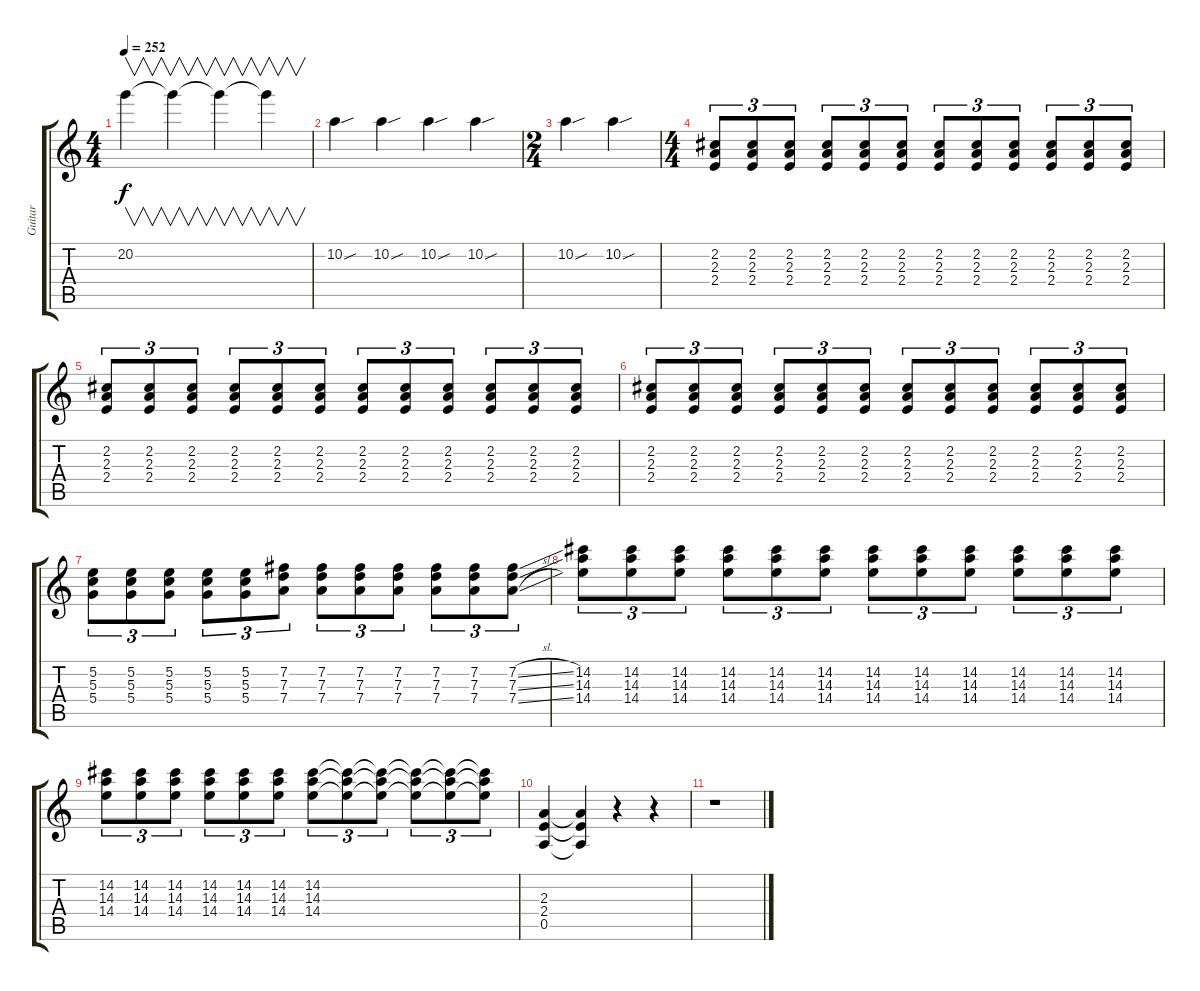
\track ("Guitar" "Guitar") {instrument distortionguitar}
\staff {score tabs}
\tuning (E4 B3 G3 D3 A2 E2) {hide}
\ts (4 4)
\tempo 252
\clef g2
\ks c
20.2.4{v dy f} 20.2{t}.4{v} 20.2{t}.4{v} 20.2{t}.4{v} |
10.2{sou}.4 10.2{sou}.4 10.2{sou}.4 10.2{sou}.4 |
\ts (2 4)
10.2{sou}.4 10.2{sou}.4 |
\ts (4 4)
(2.2 2.3 2.4).8{tu (3 2)} (2.2 2.3 2.4).8{tu (3 2)} (2.2 2.3 2.4).8{tu (3 2)} (2.2 2.3 2.4).8{tu (3 2)} (2.2 2.3 2.4).8{tu (3 2)} (2.2 2.3 2.4).8{tu (3 2)} (2.2 2.3 2.4).8{tu (3 2)} (2.2 2.3 2.4).8{tu (3 2)} (2.2 2.3 2.4).8{tu (3 2)} (2.2 2.3 2.4).8{tu (3 2)} (2.2 2.3 2.4).8{tu (3 2)} (2.2 2.3 2.4).8{tu (3 2)} |
(2.2 2.3 2.4).8{tu (3 2)} (2.2 2.3 2.4).8{tu (3 2)} (2.2 2.3 2.4).8{tu (3 2)} (2.2 2.3 2.4).8{tu (3 2)} (2.2 2.3 2.4).8{tu (3 2)} (2.2 2.3 2.4).8{tu (3 2)} (2.2 2.3 2.4).8{tu (3 2)} (2.2 2.3 2.4).8{tu (3 2)} (2.2 2.3 2.4).8{tu (3 2)} (2.2 2.3 2.4).8{tu (3 2)} (2.2 2.3 2.4).8{tu (3 2)} (2.2 2.3 2.4).8{tu (3 2)} |
(2.2 2.3 2.4).8{tu (3 2)} (2.2 2.3 2.4).8{tu (3 2)} (2.2 2.3 2.4).8{tu (3 2)} (2.2 2.3 2.4).8{tu (3 2)} (2.2 2.3 2.4).8{tu (3 2)} (2.2 2.3 2.4).8{tu (3 2)} (2.2 2.3 2.4).8{tu (3 2)} (2.2 2.3 2.4).8{tu (3 2)} (2.2 2.3 2.4).8{tu (3 2)} (2.2 2.3 2.4).8{tu (3 2)} (2.2 2.3 2.4).8{tu (3 2)} (2.2 2.3 2.4).8{tu (3 2)} |
(5.2 5.3 5.4).8{tu (3 2)} (5.2 5.3 5.4).8{tu (3 2)} (5.2 5.3 5.4).8{tu (3 2)} (5.2 5.3 5.4).8{tu (3 2)} (5.2 5.3 5.4).8{tu (3 2)} (7.2 7.3 7.4).8{tu (3 2)} (7.2 7.3 7.4).8{tu (3 2)} (7.2 7.3 7.4).8{tu (3 2)} (7.2 7.3 7.4).8{tu (3 2)} (7.2 7.3 7.4).8{tu (3 2)} (7.2 7.3 7.4).8{tu (3 2)} (7.2{sl} 7.3{sl} 7.4{sl}).8{tu (3 2)} |
(14.2 14.3 14.4).8{tu (3 2)} (14.2 14.3 14.4).8{tu (3 2)} (14.2 14.3 14.4).8{tu (3 2)} (14.2 14.3 14.4).8{tu (3 2)} (14.2 14.3 14.4).8{tu (3 2)} (14.2 14.3 14.4).8{tu (3 2)} (14.2 14.3 14.4).8{tu (3 2)} (14.2 14.3 14.4).8{tu (3 2)} (14.2 14.3 14.4).8{tu (3 2)} (14.2 14.3 14.4).8{tu (3 2)} (14.2 14.3 14.4).8{tu (3 2)} (14.2 14.3 14.4).8{tu (3 2)} |
(14.2 14.3 14.4).8{tu (3 2)} (14.2 14.3 14.4).8{tu (3 2)} (14.2 14.3 14.4).8{tu (3 2)} (14.2 14.3 14.4).8{tu (3 2)} (14.2 14.3 14.4).8{tu (3 2)} (14.2 14.3 14.4).8{tu (3 2)} (14.2 14.3 14.4).8{tu (3 2)} (14.2{t} 14.3{t} 14.4{t}).8{tu (3 2)} (14.2{t} 14.3{t} 14.4{t}).8{tu (3 2)} (14.2{t} 14.3{t} 14.4{t}).8{tu (3 2)} (14.2{t} 14.3{t} 14.4{t}).8{tu (3 2)} (14.2{t} 14.3{t} 14.4{t}).8{tu (3 2)} |
(2.3 2.4 0.5).4 (2.3{t} 2.4{t} 0.5{t}).4 r.4 r.4 |
r.1
